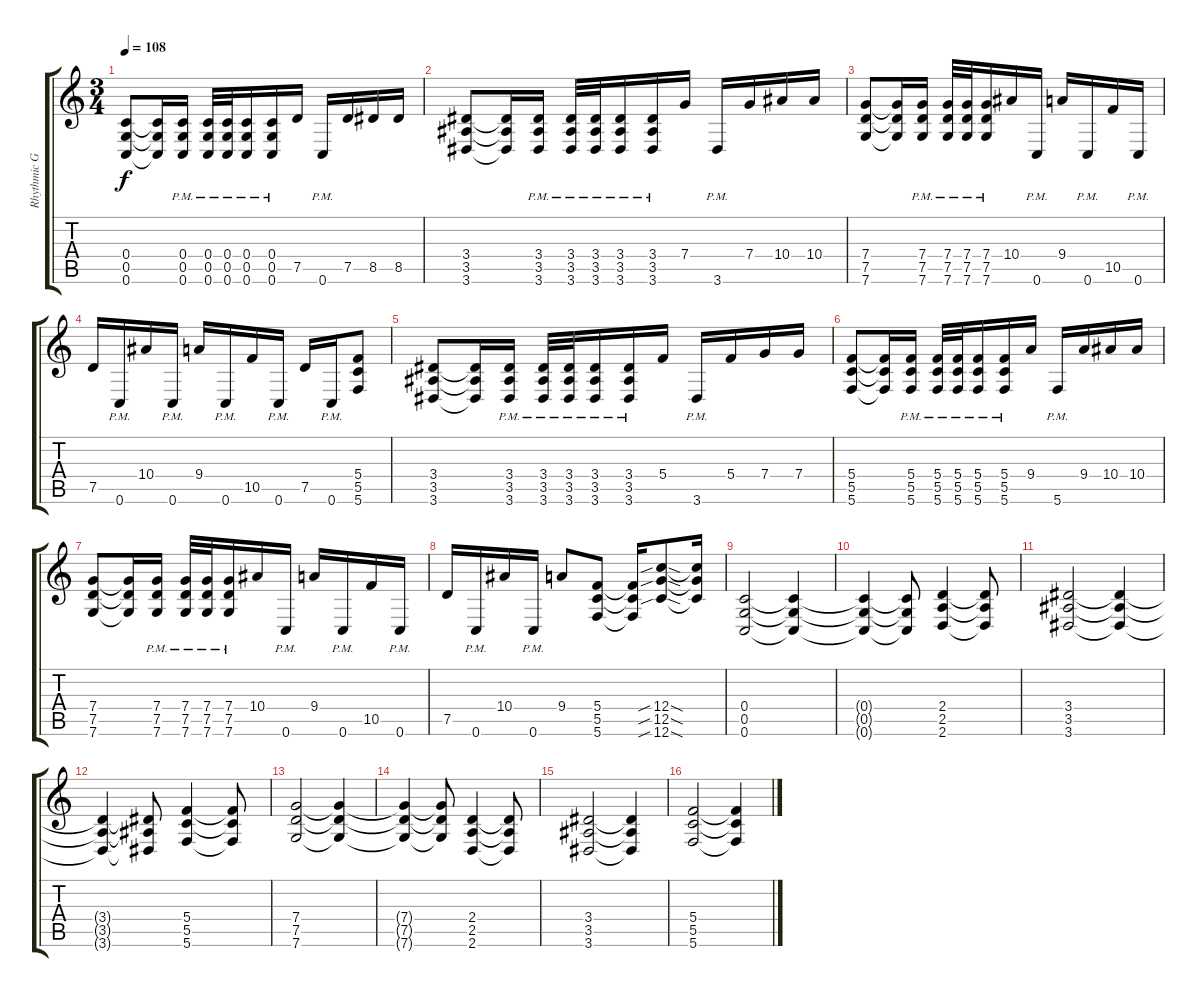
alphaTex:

\track ("Rhythmic Guitar" "Rhythmic G") {instrument distortionguitar}
\staff {score tabs}
\tuning (D4 A3 F3 C3 G2 C2) {hide}
\ts (3 4)
\tempo 108
\clef g2
\ks c
(0.4 0.5 0.6).8{dy f} (0.4{t} 0.5{t} 0.6{t}).16 (0.4{pm} 0.5{pm} 0.6{pm}).16 (0.4{pm} 0.5{pm} 0.6{pm}).32 (0.4{pm} 0.5{pm} 0.6{pm}).32 (0.4{pm} 0.5{pm} 0.6{pm}).16 (0.4{pm} 0.5{pm} 0.6{pm}).16 7.5.16 0.6{pm}.16 7.5.16 8.5.16 8.5.16 |
(3.4 3.5 3.6).8 (3.4{t} 3.5{t} 3.6{t}).16 (3.4{pm} 3.5{pm} 3.6{pm}).16 (3.4{pm} 3.5{pm} 3.6{pm}).32 (3.4{pm} 3.5{pm} 3.6{pm}).32 (3.4{pm} 3.5{pm} 3.6{pm}).16 (3.4{pm} 3.5{pm} 3.6{pm}).16 7.4.16 3.6{pm}.16 7.4.16 10.4.16 10.4.16 |
(7.4 7.5 7.6).8 (7.4{t} 7.5{t} 7.6{t}).16 (7.4{pm} 7.5{pm} 7.6{pm}).16 (7.4{pm} 7.5{pm} 7.6{pm}).32 (7.4{pm} 7.5{pm} 7.6{pm}).32 (7.4{pm} 7.5{pm} 7.6{pm}).16 10.4.16 0.6{pm}.16 9.4.16 0.6{pm}.16 10.5.16 0.6{pm}.16 |
7.5.16 0.6{pm}.16 10.4.16 0.6{pm}.16 9.4.16 0.6{pm}.16 10.5.16 0.6{pm}.16 7.5.16 0.6{pm}.16 (5.4 5.5 5.6).8 |
(3.4 3.5 3.6).8 (3.4{t} 3.5{t} 3.6{t}).16 (3.4{pm} 3.5{pm} 3.6{pm}).16 (3.4{pm} 3.5{pm} 3.6{pm}).32 (3.4{pm} 3.5{pm} 3.6{pm}).32 (3.4{pm} 3.5{pm} 3.6{pm}).16 (3.4{pm} 3.5{pm} 3.6{pm}).16 5.4.16 3.6{pm}.16 5.4.16 7.4.16 7.4.16 |
(5.4 5.5 5.6).8 (5.4{t} 5.5{t} 5.6{t}).16 (5.4{pm} 5.5{pm} 5.6{pm}).16 (5.4{pm} 5.5{pm} 5.6{pm}).32 (5.4{pm} 5.5{pm} 5.6{pm}).32 (5.4{pm} 5.5{pm} 5.6{pm}).16 (5.4{pm} 5.5{pm} 5.6{pm}).16 9.4.16 5.6{pm}.16 9.4.16 10.4.16 10.4.16 |
(7.4 7.5 7.6).8 (7.4{t} 7.5{t} 7.6{t}).16 (7.4{pm} 7.5{pm} 7.6{pm}).16 (7.4{pm} 7.5{pm} 7.6{pm}).32 (7.4{pm} 7.5{pm} 7.6{pm}).32 (7.4{pm} 7.5{pm} 7.6{pm}).16 10.4.16 0.6{pm}.16 9.4.16 0.6{pm}.16 10.5.16 0.6{pm}.16 |
7.5.16 0.6{pm}.16 10.4.16 0.6{pm}.16 9.4.8 (5.4 5.5 5.6).8 (5.4{t} 5.5{t} 5.6{t}).16 (12.4{sib sod} 12.5{sib sod} 12.6{sib sod}).8 (12.4{t} 12.5{t} 12.6{t}).16 |
(0.4 0.5 0.6).2 (0.4{t} 0.5{t} 0.6{t}).4 |
(0.4{t} 0.5{t} 0.6{t}).4 (0.4{t} 0.5{t} 0.6{t}).8 (2.4 2.5 2.6).4 (2.4{t} 2.5{t} 2.6{t}).8 |
(3.4 3.5 3.6).2 (3.4{t} 3.5{t} 3.6{t}).4 |
(3.4{t} 3.5{t} 3.6{t}).4 (3.4{t} 3.5{t} 3.6{t}).8 (5.4 5.5 5.6).4 (5.4{t} 5.5{t} 5.6{t}).8 |
(7.4 7.5 7.6).2 (7.4{t} 7.5{t} 7.6{t}).4 |
(7.4{t} 7.5{t} 7.6{t}).4 (7.4{t} 7.5{t} 7.6{t}).8 (2.4 2.5 2.6).4 (2.4{t} 2.5{t} 2.6{t}).8 |
(3.4 3.5 3.6).2 (3.4{t} 3.5{t} 3.6{t}).4 |
(5.4 5.5 5.6).2 (5.4{t} 5.5{t} 5.6{t}).4
